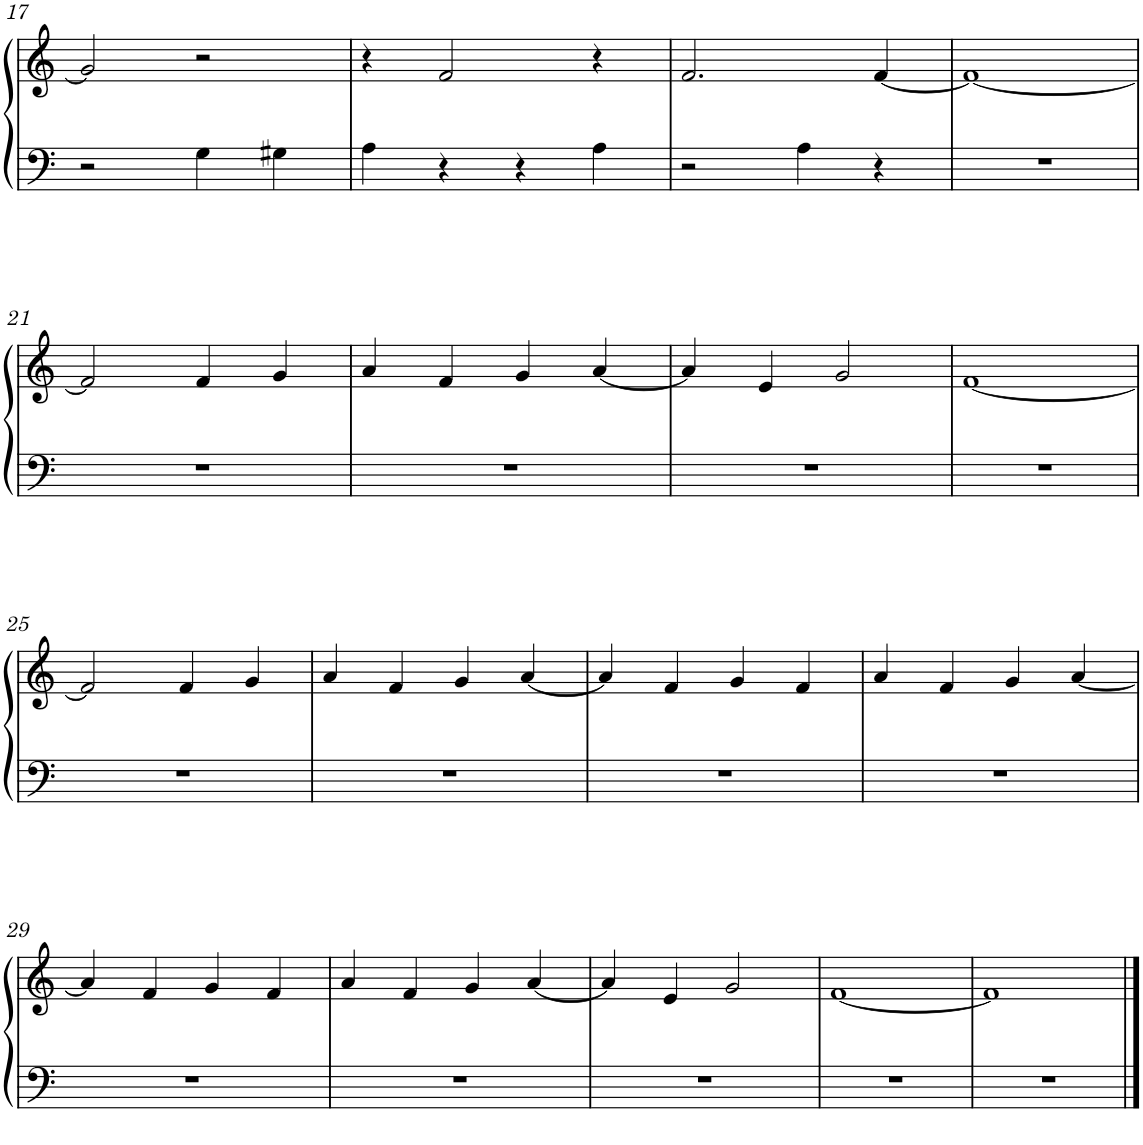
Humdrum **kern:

**kern	**kern
*part1	*part1
*staff2	*staff1
!!LO:PB:g=z
*clefF4	*clefG2
*k[]	*k[]
*M4/4	*M4/4
=17	=17
2r	2g/]
4G\	2r
4G#X\	.
=18	=18
4A\	4r
4r	2f/
4r	.
4A\	4r
=19	=19
2r	2.f/
4A\	.
4r	[4f/
=20	=20
1r	1f_
!!LO:LB:g=z
=21	=21
1r	2f/]
.	4f/
.	4g/
=22	=22
1r	4a/
.	4f/
.	4g/
.	[4a/
=23	=23
1r	4a/]
.	4e/
.	2g/
=24	=24
1r	[1f
!!LO:LB:g=z
=25	=25
1r	2f/]
.	4f/
.	4g/
=26	=26
1r	4a/
.	4f/
.	4g/
.	[4a/
=27	=27
1r	4a/]
.	4f/
.	4g/
.	4f/
=28	=28
1r	4a/
.	4f/
.	4g/
.	[4a/
!!LO:LB:g=z
=29	=29
1r	4a/]
.	4f/
.	4g/
.	4f/
=30	=30
1r	4a/
.	4f/
.	4g/
.	[4a/
=31	=31
1r	4a/]
.	4e/
.	2g/
=32	=32
1r	[1f
=33	=33
1r	1f]
==	==
*-	*-
